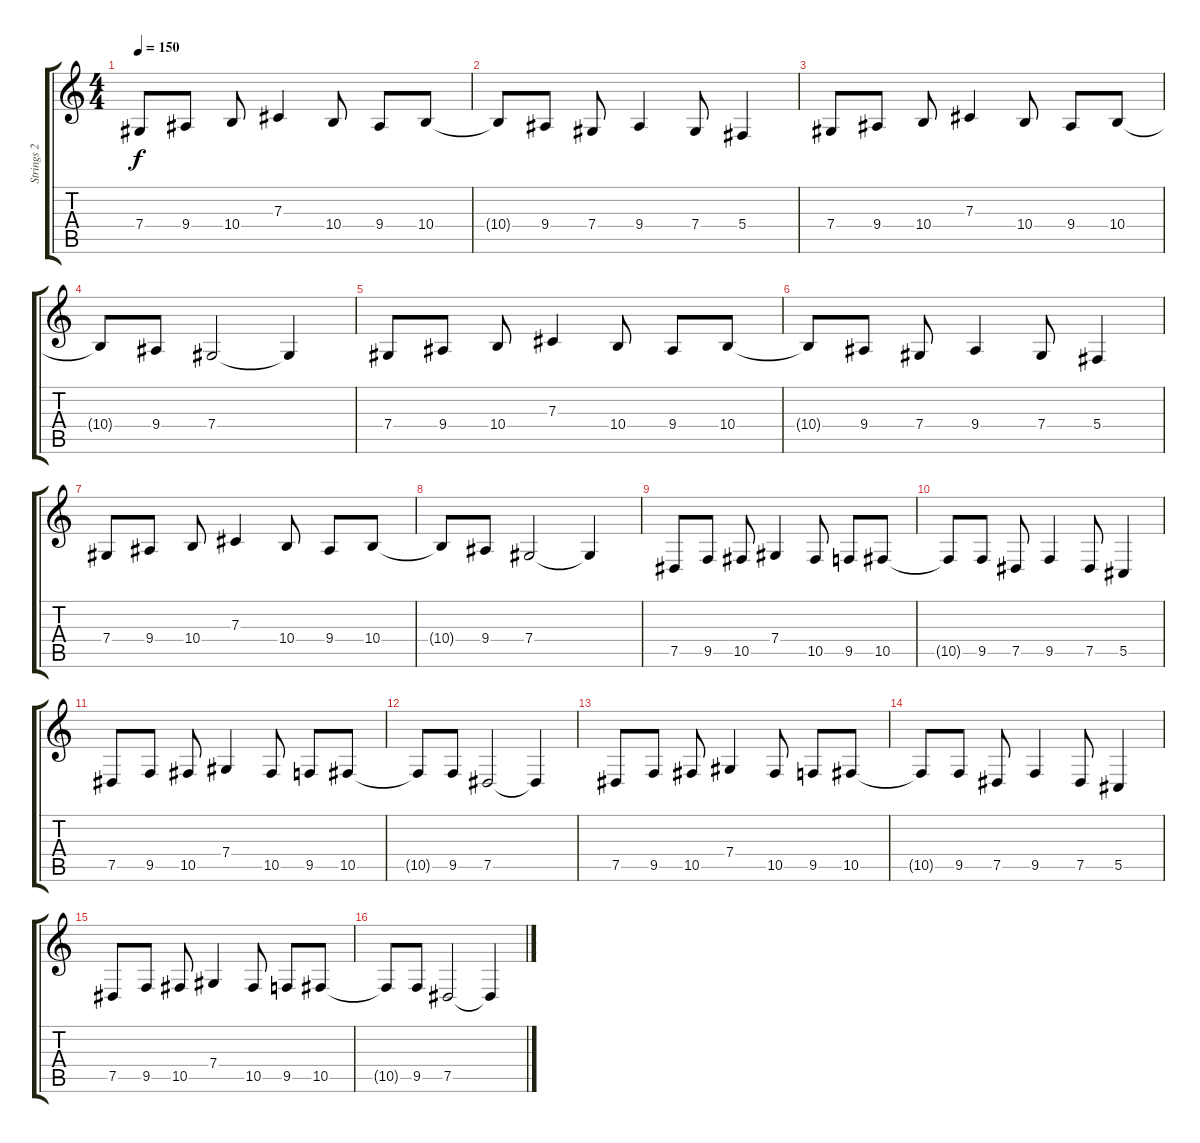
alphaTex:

\track ("Strings 2" "Strings 2") {instrument stringensemble1}
\staff {score tabs}
\tuning (Eb4 Bb3 Gb3 Db3 Ab2 Eb2) {hide}
\ts (4 4)
\section ("" "")
\tempo 150
\clef g2
\ks c
7.4.8{dy f volume 13} 9.4.8 10.4.8 7.3.4 10.4.8 9.4.8 10.4.8 |
10.4{t}.8 9.4.8 7.4.8 9.4.4 7.4.8 5.4.4 |
7.4.8 9.4.8 10.4.8 7.3.4 10.4.8 9.4.8 10.4.8 |
10.4{t}.8 9.4.8 7.4.2 7.4{t}.4 |
7.4.8 9.4.8 10.4.8 7.3.4 10.4.8 9.4.8 10.4.8 |
10.4{t}.8 9.4.8 7.4.8 9.4.4 7.4.8 5.4.4 |
7.4.8 9.4.8 10.4.8 7.3.4 10.4.8 9.4.8 10.4.8 |
10.4{t}.8 9.4.8 7.4.2 7.4{t}.4 |
7.5.8 9.5.8 10.5.8 7.4.4 10.5.8 9.5.8 10.5.8 |
10.5{t}.8 9.5.8 7.5.8 9.5.4 7.5.8 5.5.4 |
7.5.8 9.5.8 10.5.8 7.4.4 10.5.8 9.5.8 10.5.8 |
10.5{t}.8 9.5.8 7.5.2 7.5{t}.4 |
7.5.8 9.5.8 10.5.8 7.4.4 10.5.8 9.5.8 10.5.8 |
10.5{t}.8 9.5.8 7.5.8 9.5.4 7.5.8 5.5.4 |
7.5.8 9.5.8 10.5.8 7.4.4 10.5.8 9.5.8 10.5.8 |
10.5{t}.8 9.5.8 7.5.2 7.5{t}.4
